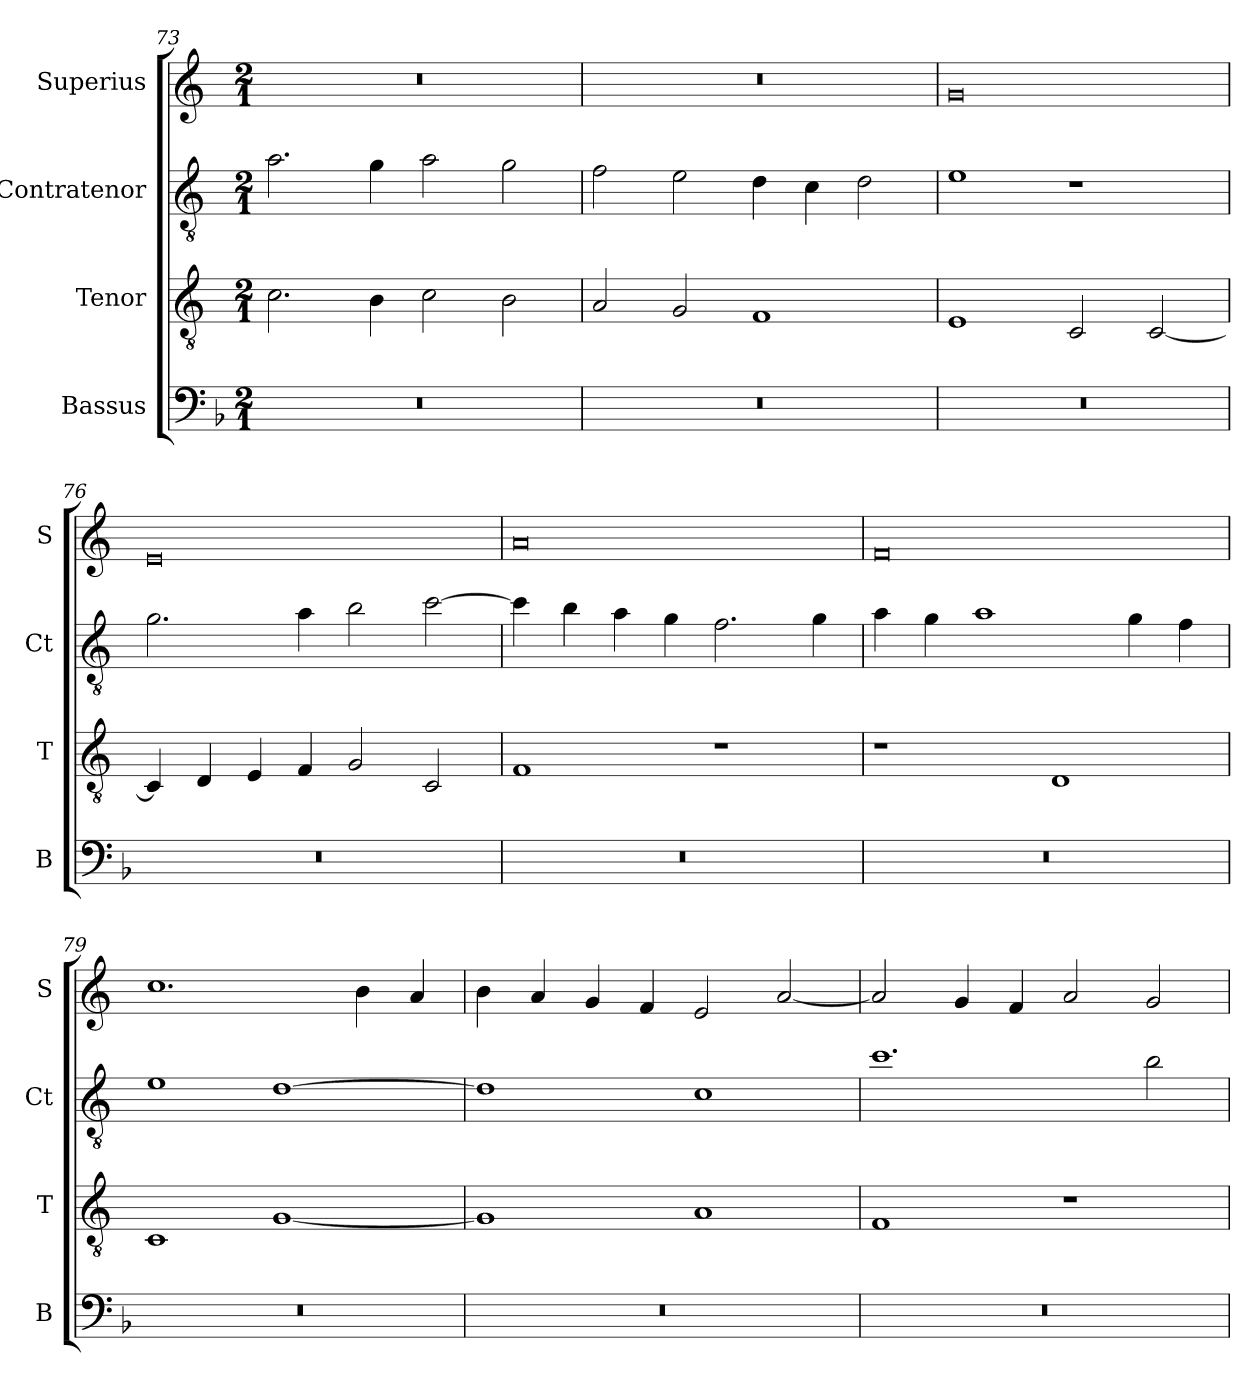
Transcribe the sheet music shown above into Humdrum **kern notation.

**kern	**kern	**kern	**kern
*part4	*part3	*part2	*part1
*staff4	*staff3	*staff2	*staff1
*I"Bassus	*I"Tenor	*I"Contratenor	*I"Superius
*I'B	*I'T	*I'Ct	*I'S
*clefF4	*clefGv2	*clefGv2	*clefG2
*k[b-]	*k[]	*k[]	*k[]
*M2/1	*M2/1	*M2/1	*M2/1
=73	=73	=73	=73
0r	2.c	2.a	0r
.	4B	4g	.
.	2c	2a	.
.	2B	2g	.
=74	=74	=74	=74
0r	2A	2f	0r
.	2G	2e	.
.	1F	4d	.
.	.	4c	.
.	.	2d	.
=75	=75	=75	=75
0r	1E	1e	0g
.	2C	1r	.
.	[2C	.	.
=76	=76	=76	=76
0r	4C]	2.g	0e
.	4D	.	.
.	4E	.	.
.	4F	4a	.
.	2G	2b	.
.	2C	[2cc	.
=77	=77	=77	=77
0r	1F	4cc]	0a
.	.	4b	.
.	.	4a	.
.	.	4g	.
.	1r	2.f	.
.	.	4g	.
=78	=78	=78	=78
0r	1r	4a	0f
.	.	4g	.
.	.	1a	.
.	1D	.	.
.	.	4g	.
.	.	4f	.
=79	=79	=79	=79
0r	1C	1e	1.cc
.	[1G	[1d	.
.	.	.	4b
.	.	.	4a
=80	=80	=80	=80
0r	1G]	1d]	4b
.	.	.	4a
.	.	.	4g
.	.	.	4f
.	1A	1c	2e
.	.	.	[2a
=81	=81	=81	=81
0r	1F	1.cc	2a]
.	.	.	4g
.	.	.	4f
.	1r	.	2a
.	.	2b	2g
=	=	=	=
*-	*-	*-	*-
